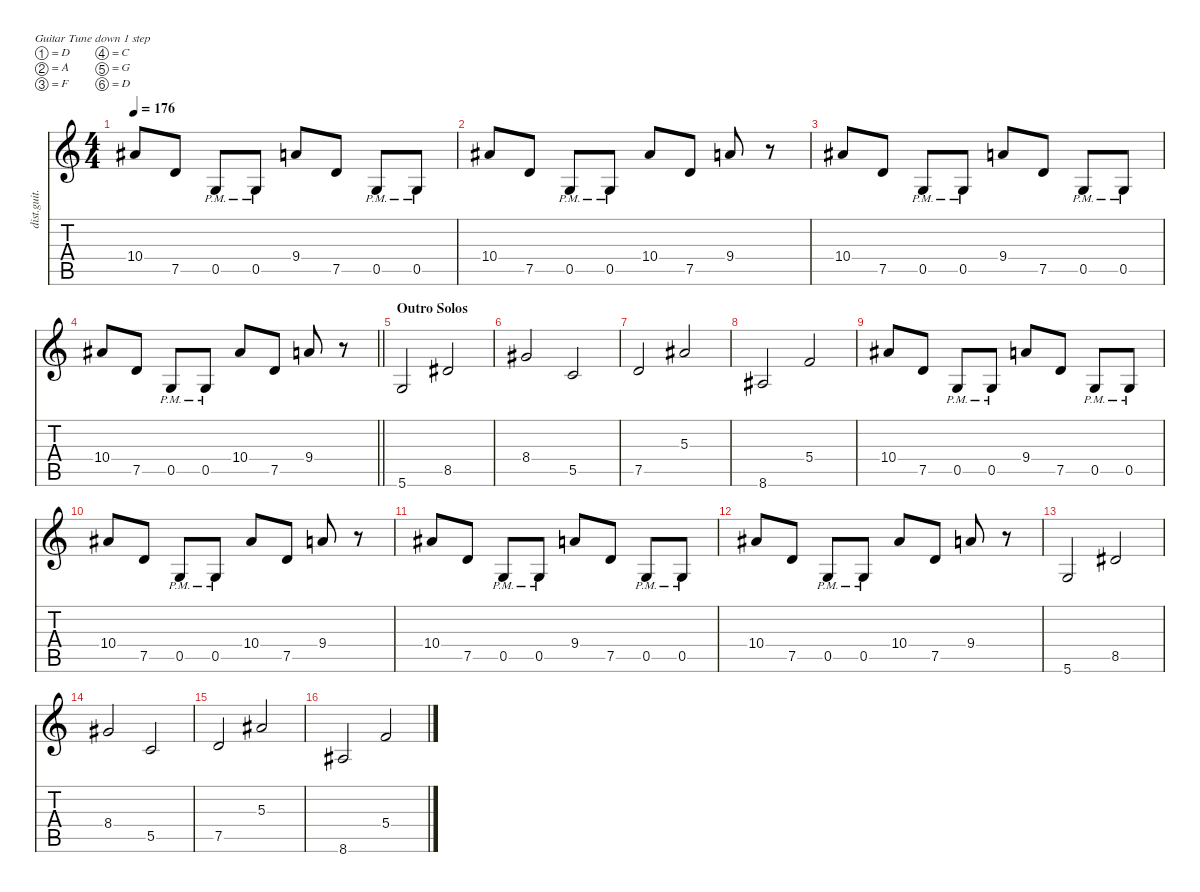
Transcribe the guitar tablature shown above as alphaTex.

\defaultSystemsLayout 4
\hideDynamics
\bracketExtendMode nobrackets
\track ("Bobby Koelble " "dist.guit.") {instrument distortionguitar}
\staff {score tabs}
\tuning (D4 A3 F3 C3 G2 D2)
\ts (4 4)
\tempo 176
\clef g2
\ks c
10.4{acc #}.8{dy f} 7.5.8 0.5{pm}.8 0.5{pm}.8 9.4.8 7.5.8 0.5{pm}.8 0.5{pm}.8 |
10.4{acc #}.8 7.5.8 0.5{pm}.8 0.5{pm}.8 10.4{acc #}.8 7.5.8 9.4.8 r.8 |
10.4{acc #}.8 7.5.8 0.5{pm}.8 0.5{pm}.8 9.4.8 7.5.8 0.5{pm}.8 0.5{pm}.8 |
\barLineRight lightlight
10.4{acc #}.8 7.5.8 0.5{pm}.8 0.5{pm}.8 10.4{acc #}.8 7.5.8 9.4.8 r.8 |
\section ("" "Outro Solos")
5.6.2 8.5{acc #}.2 |
8.4{acc #}.2 5.5.2 |
7.5.2 5.3{acc #}.2 |
8.6{acc #}.2 5.4.2 |
10.4{acc #}.8 7.5.8 0.5{pm}.8 0.5{pm}.8 9.4.8 7.5.8 0.5{pm}.8 0.5{pm}.8 |
10.4{acc #}.8 7.5.8 0.5{pm}.8 0.5{pm}.8 10.4{acc #}.8 7.5.8 9.4.8 r.8 |
10.4{acc #}.8 7.5.8 0.5{pm}.8 0.5{pm}.8 9.4.8 7.5.8 0.5{pm}.8 0.5{pm}.8 |
10.4{acc #}.8 7.5.8 0.5{pm}.8 0.5{pm}.8 10.4{acc #}.8 7.5.8 9.4.8 r.8 |
5.6.2 8.5{acc #}.2 |
8.4{acc #}.2 5.5.2 |
7.5.2 5.3{acc #}.2 |
8.6{acc #}.2 5.4.2
